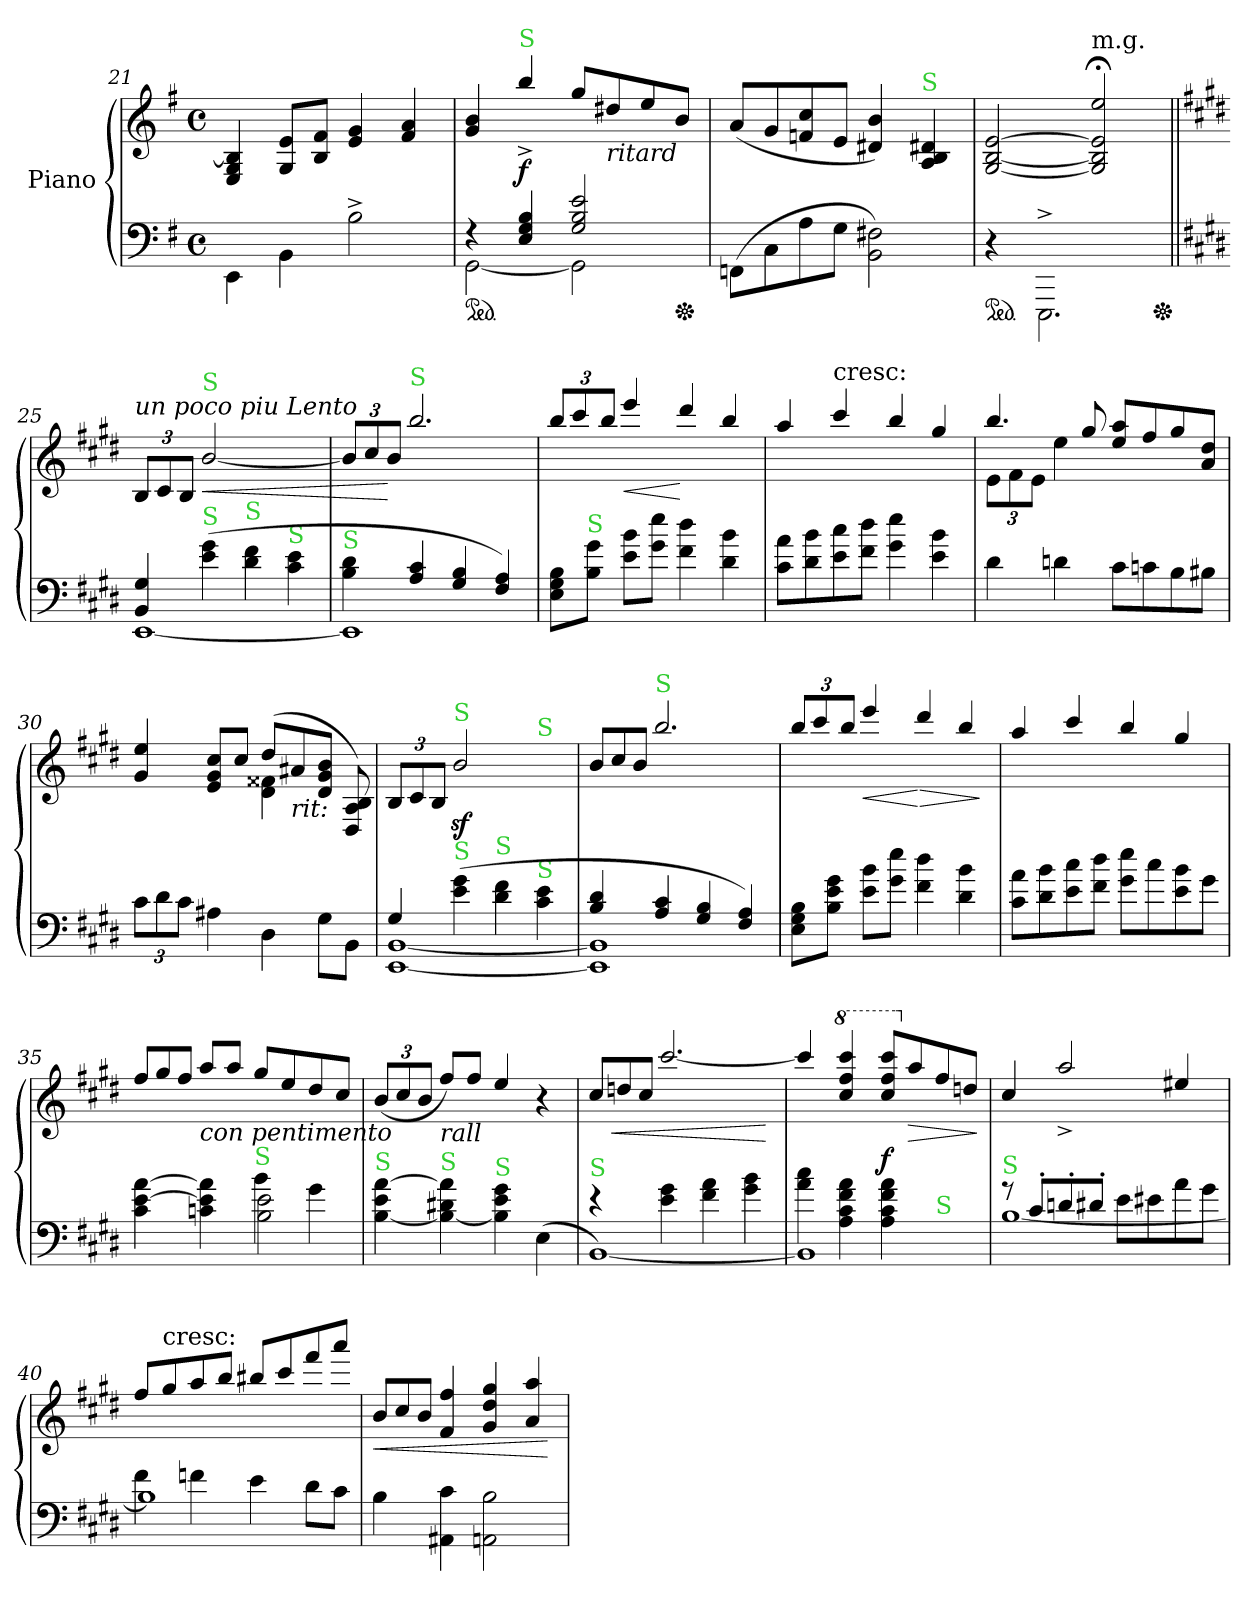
**kern	**kern	**dynam
*part1	*part1	*part1
*staff2	*staff1	*staff1/2
*I"Piano	*	*
*clefF4	*clefG2	*
*k[f#]	*k[f#]	*
*e:	*e:	*
*M4/4	*M4/4	*
*met(c)	*met(c)	*
=21	=21	=21
4EE\	4E/ 4G/ 4B]/	.
4BB\	8G/ 8e/L	.
.	8B/ 8f#/J	.
2B^\	4e/ 4g/	.
.	4f#/ 4a/	.
=22	=22	=22
*^	*	*
*ped	*	*	*
4r	[2GG\	4g/ 4b/	.
!	!	!LO:TX:a:color=limegreen:t=S	!
4E/ 4G/ 4B/	.	4bb^>/	f
2G/ 2B/ 2e/	2GG\]	8gg/L	.
!	!	!LO:TX:b:i:t=ritard	!
.	.	8dd#X/	.
.	.	8ee/	.
*Xped	*	*	*
.	.	8b/J	.
*v	*v	*	*
=23	=23	=23
(8FFn\L	(8a/L	.
8C\	8g/	.
8A\	8fn/ 8cc/	.
8G\J	8e/J	.
2BB\ 2F#X\)	4d#X/ 4b/)	.
!	!LO:TX:a:color=limegreen:t=S	!
.	4A/ 4B/ 4d#X/	.
=24	=24	=24
*ped	*	*
4r	[2G/ [2B/ [2e/	.
2.EEE^\	.	.
!	!LO:TX:a:t=m.g.	!
.	2G];</ 2B];</ 2e];</ 2ee;</	.
*Xped	*	*
=25||	=25||	=25||
*k[f#c#g#d#]	*k[f#c#g#d#]	*
*^	*	*
!	!	!LO:TX:a:i:t=un poco piu Lento	!
4BB/ 4G#/	[1EE	12B/L	.
.	.	12c#/	.
.	.	12B/J	.
!	!	!LO:TX:a:color=limegreen:t=S	!
!LO:TX:a:color=limegreen:t=S	!	!	!
!	!	!LO:N:vis=2	!LO:HP:b
(4e\ 4g#\	.	[2.b/	<
!LO:TX:a:color=limegreen:t=S	!	!	!
4d#\ 4f#\	.	.	.
!LO:TX:a:color=limegreen:t=S	!	!	!
4c#\ 4e\	.	.	.
=26	=26	=26	=26
!LO:TX:a:color=limegreen:t=S	!	!	!
4B\ 4d#\	1EE]	12b/L]	.
.	.	12cc#/	.
.	.	12b/J	[
!	!	!LO:TX:a:color=limegreen:t=S	!
4A/ 4c#/	.	2.bb/	.
4G#/ 4B/	.	.	.
4F#/ 4A/)	.	.	.
*v	*v	*	*
=27	=27	=27
8E\ 8G#\ 8B\L	12bb/L	.
.	12ccc#/	.
!LO:TX:a:color=limegreen:t=S	!	!
8B\ 8g#\J	.	.
.	12bb/J	.
!	!	!LO:HP:b
8e\ 8b\L	4eee/	<
8g#\ 8ee\J	.	.
4f#\ 4dd#\	4ddd#/	[
!	!	!LO:DY:a
4d#\ 4b\	4bb/	mfz
=28	=28	=28
8c#\ 8a\L	4aa/	.
8d#\ 8b\	.	.
!	!LO:TX:t=cresc&colon;	!
8e\ 8cc#\	4ccc#/	.
8f#\ 8dd#\J	.	.
4g#\ 4ee\	4bb/	.
4e\ 4b\	4gg#/	.
=29	=29	=29
*	*^	*
4d#\	4.bb/	12e\L	.
.	.	12f#\	.
.	.	12e\J	.
4dn\	.	4ee\	.
.	8gg#/	.	.
8c#\L	8ee/ 8aa/L	2ryy	mfz
8cn\	8ff#/	.	.
8B\	8gg#/	.	.
8B#X\J	8a/ 8dd#/J	.	.
=30	=30	=30	=30
12c#\L	4g#/ 4ee/	2ryy	.
12d#\	.	.	.
12c#\J	.	.	.
4A#X\	8e/ 8g#/ 8cc#/L	.	.
.	8cc#/J	.	.
4D#\	(8dd#/L	4d#\ 4f##X\	.
!	!LO:TX:b:i:t=rit&colon;	!	!
.	8a#X/	.	.
8G#\L	8d#/ 8g#/ 8b/J	4ryy	.
8BB\J	8D#/ 8A/ 8B/)	.	.
*	*v	*v	*
=31	=31	=31
*^	*	*
4G#/	[1EE [1BB	12B/L	.
.	.	12c#/	.
.	.	12B/J	.
!	!	!LO:TX:a:color=limegreen:t=S	!
!LO:TX:a:color=limegreen:t=S	!	!	!
(<4e\ 4g#\	.	2bz>/	.
!LO:TX:a:color=limegreen:t=S	!	!	!
4d#\ 4f#\	.	.	.
!	!	!LO:TX:a:color=limegreen:t=S	!
!LO:TX:a:color=limegreen:t=S	!	!	!
4c#\ 4e\	.	4ryy	.
=32	=32	=32	=32
*	*	*Xtuplet	*
4B/ 4d#/	1EE] 1BB]	12b/L	.
.	.	12cc#/	.
.	.	12b/J	.
!	!	!LO:TX:a:color=limegreen:t=S	!
4A/ 4c#/	.	2.bb/	.
4G#/ 4B/	.	.	.
4F#/ 4A/)	.	.	.
*v	*v	*	*
=33	=33	=33
*	*tuplet	*
8E\ 8G#\ 8B\L	12bb/L	.
.	12ccc#/	.
8B\ 8e\ 8g#\J	.	.
.	12bb/J	.
!	!	!LO:HP:b
8e\ 8b\L	4eee/	<
8g#\ 8ee\J	.	.
!	!	!LO:HP:n=1:b
4f#\ 4dd#\	4ddd#/	[ >
4d#\ 4b\	4bb/	.
.	.	]
=34	=34	=34
8c#\ 8a\L	4aa/	.
8d#\ 8b\	.	.
8e\ 8cc#\	4ccc#/	.
8f#\ 8dd#\J	.	.
8g#\ 8ee\L	4bb/	.
8cc#\	.	.
8e\ 8b\	4gg#/	.
8g#\J	.	.
=35	=35	=35
*^	*	*
*	*	*Xtuplet	*
4c#\ [4e\ [4a\	2ryy	12ff#/L	.
.	.	12gg#/	.
.	.	12ff#/J	.
!	!	!LO:TX:b:i:t=con pentimento	!
4cn\ 4e]\ 4a]\	.	8aa/L	.
.	.	8aa/J	.
!LO:TX:a:color=limegreen:t=S	!	!	!
4b\	2B\ 2e\	8gg#/L	.
.	.	8ee/	.
4g#\	.	8dd#/	.
.	.	8cc#/J	.
*v	*v	*	*
=36	=36	=36
*	*tuplet	*
!LO:TX:a:color=limegreen:t=S	!	!
[4B\ 4e\ [4a\	(12b/L	.
.	12cc#/	.
.	12b/J	.
!	!LO:TX:b:i:t=rall	!
!LO:TX:a:color=limegreen:t=S	!	!
4B_\ 4d#X\ 4a]\	8ff#/L)	.
.	8ff#/J	.
!LO:TX:a:color=limegreen:t=S	!	!
4B]\ 4e\ 4g#\	4ee/	.
(4E\	4r	.
=37	=37	=37
*^	*	*
*	*	*Xtuplet	*
!LO:TX:a:color=limegreen:t=S	!	!	!
4r	[1BB)	12cc#/L	.
!	!	!	!LO:HP:b
.	.	12ddn/	<
.	.	12cc#/J	.
4e\ 4g#\	.	[2.ccc#/	.
4f#\ 4a\	.	.	.
4g#\ 4b\	.	.	.
*v	*v	*	*
.	.	[
=38	=38	=38
*^	*	*
4a\ 4cc#\	1BB]	4ccc#/]	.
*	*	*8va	*
4A\ 4c#\ 4f#\ 4a\	.	4ccc#/ 4fff#/ 4cccc#/	.
4A\ 4c#\ 4f#\ 4a\	.	8ccc#/ 8fff#/ 8cccc#/L	f
*	*	*X8va	*
!	!	!	!LO:HP:b
.	.	8aa/	>
!LO:TX:a:color=limegreen:t=S	!	!	!
4ryy	.	8ff#/	.
.	.	8ddn/J	.
*v	*v	*	*
.	.	]
=39	=39	=39
*^	*	*
!LO:TX:a:color=limegreen:t=S	!	!	!
8r	[1B	4cc#/	.
8c#'/L	.	.	.
8dn'/	.	2aa^/	.
8d#X'/J	.	.	.
8e\L	.	.	.
8e#X\	.	.	.
8a\	.	4ee#X/	.
8g#\J	.	.	.
=40	=40	=40	=40
4f#\	1B]	8ff#/L	.
!	!	!LO:TX:t=cresc&colon;	!
.	.	8gg#/	.
4fn\	.	8aa/	.
.	.	8bb/J	.
4e\	.	8bb#X/L	.
.	.	8ccc#/	.
8d#\L	.	8fff#/	.
8c#\J	.	8aaa/J	.
*v	*v	*	*
=41	=41	=41
!	!	!LO:HP:b
4B\	12b/L	<
.	12cc#/	.
.	12b/J	.
4AA#X\ 4c#\	4f#/ 4ff#/	.
2AAn\ 2B\	4g#/ 4dd#/ 4gg#/	.
.	4a/ 4aa/	.
.	.	[
=	=	=
*-	*-	*-
